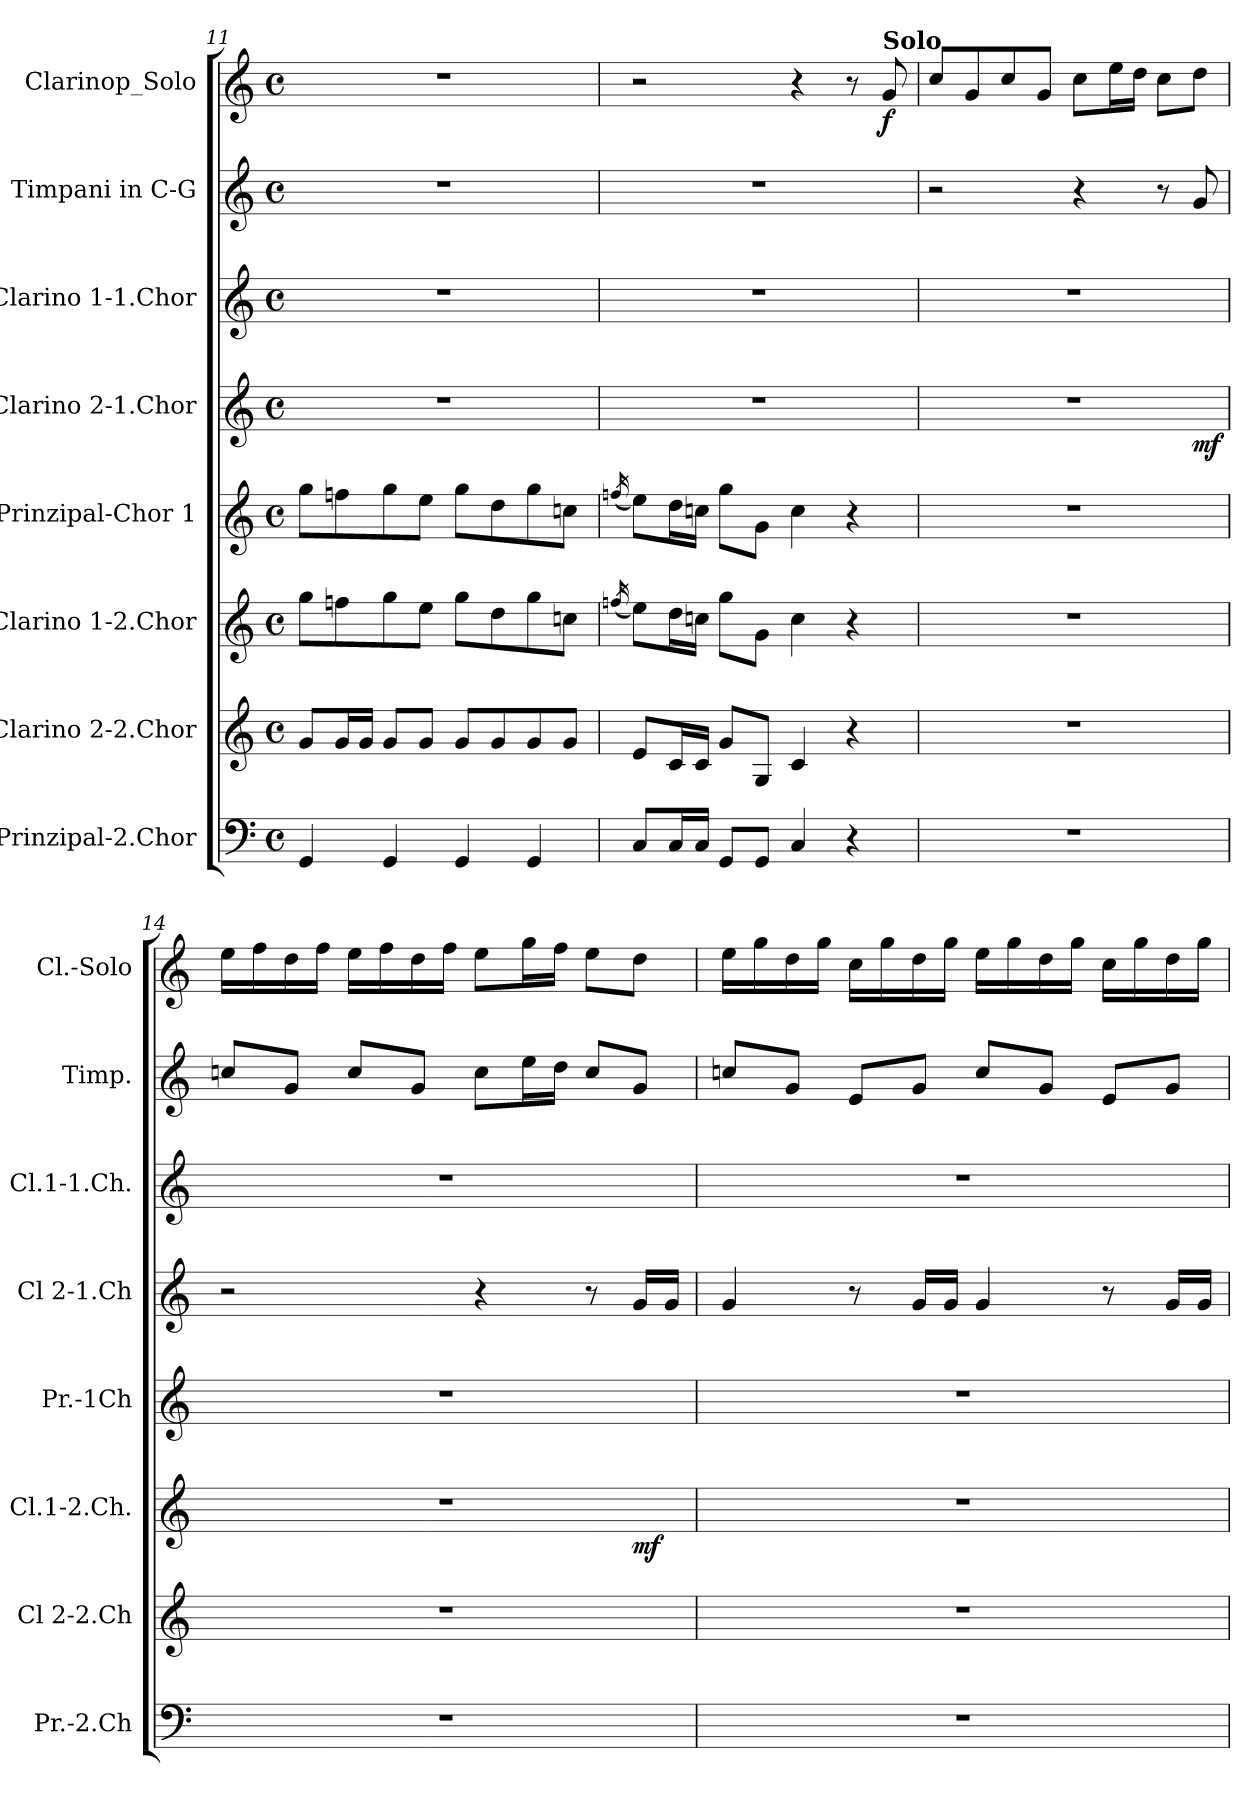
**kern	**kern	**kern	**dynam	**kern	**kern	**dynam	**kern	**kern	**kern	**dynam
*part8	*part7	*part6	*part6	*part5	*part4	*part4	*part3	*part2	*part1	*part1
*staff8	*staff7	*staff6	*staff6	*staff5	*staff4	*staff4	*staff3	*staff2	*staff1	*staff1
*I"Prinzipal-2.Chor	*I"Clarino 2-2.Chor	*I"Clarino 1-2.Chor	*	*I"Prinzipal-Chor 1	*I"Clarino 2-1.Chor	*	*I"Clarino 1-1.Chor	*I"Timpani in C-G	*I"Clarinop_Solo	*
*I'Pr.-2.Ch	*I'Cl 2-2.Ch	*I'Cl.1-2.Ch.	*	*I'Pr.-1Ch	*I'Cl 2-1.Ch	*	*I'Cl.1-1.Ch.	*I'Timp.	*I'Cl.-Solo	*
*clefF4	*clefG2	*clefG2	*	*clefG2	*clefG2	*	*clefG2	*clefG2	*clefG2	*
*	*	*ITrd1c2	*	*ITrd1c2	*	*	*ITrd1c2	*ITrd1c2	*	*
*M4/4	*M4/4	*M4/4	*	*M4/4	*M4/4	*	*M4/4	*M4/4	*M4/4	*
*met(c)	*met(c)	*met(c)	*	*met(c)	*met(c)	*	*met(c)	*met(c)	*met(c)	*
=11	=11	=11	=11	=11	=11	=11	=11	=11	=11	=11
4GG	8gL	8ffL	.	8ffL	1r	.	1r	1r	1r	.
.	16gL	8ee-	.	8ee-	.	.	.	.	.	.
.	16gJJ	.	.	.	.	.	.	.	.	.
4GG	8gL	8ff	.	8ff	.	.	.	.	.	.
.	8gJ	8ddJ	.	8ddJ	.	.	.	.	.	.
4GG	8gL	8ffL	.	8ffL	.	.	.	.	.	.
.	8g	8cc	.	8cc	.	.	.	.	.	.
4GG	8g	8ff	.	8ff	.	.	.	.	.	.
.	8gJ	8b-J	.	8b-J	.	.	.	.	.	.
=12	=12	=12	=12	=12	=12	=12	=12	=12	=12	=12
.	.	(>16qee-	.	(>16qee-	.	.	.	.	.	.
8CL	8eL	8ddL)	.	8ddL)	1r	.	1r	1r	2r	.
16CL	16cL	16ccL	.	16ccL	.	.	.	.	.	.
16CJJ	16cJJ	16b-JJ	.	16b-JJ	.	.	.	.	.	.
8GGL	8gL	8ffL	.	8ffL	.	.	.	.	.	.
8GGJ	8GJ	8fJ	.	8fJ	.	.	.	.	.	.
4C	4c	4b-	.	4b-	.	.	.	.	4r	.
4r	4r	4r	.	4r	.	.	.	.	8r	.
!	!	!	!	!	!	!	!	!	!LO:TX:a:B:t=Solo	!
!	!	!	!	!	!	!	!	!	!	!LO:DY:b
.	.	.	.	.	.	.	.	.	8g	f
!!LO:LB:g=z
=13	=13	=13	=13	=13	=13	=13	=13	=13	=13	=13
*	*	*	*	*	*^	*	*	*	*	*
1r	1r	1r	.	1r	1r	2..ryy	.	1r	2r	8ccL	.
.	.	.	.	.	.	.	.	.	.	8g	.
.	.	.	.	.	.	.	.	.	.	8cc	.
.	.	.	.	.	.	.	.	.	.	8gJ	.
.	.	.	.	.	.	.	.	.	4r	8ccL	.
.	.	.	.	.	.	.	.	.	.	16eeL	.
.	.	.	.	.	.	.	.	.	.	16ddJJ	.
.	.	.	.	.	.	.	.	.	8r	8ccL	.
!	!	!	!	!	!	!	!LO:DY:b	!	!	!	!
.	.	.	.	.	.	8ryy	mf	.	8f	8ddJ	.
*	*	*	*	*	*v	*v	*	*	*	*	*
=14	=14	=14	=14	=14	=14	=14	=14	=14	=14	=14
*	*	*^	*	*	*	*	*	*	*	*
1r	1r	1r	2..ryy	.	1r	2r	.	1r	8b-L	16eeLL	.
.	.	.	.	.	.	.	.	.	.	16ff	.
.	.	.	.	.	.	.	.	.	8fJ	16dd	.
.	.	.	.	.	.	.	.	.	.	16ffJJ	.
.	.	.	.	.	.	.	.	.	8b-L	16eeLL	.
.	.	.	.	.	.	.	.	.	.	16ff	.
.	.	.	.	.	.	.	.	.	8fJ	16dd	.
.	.	.	.	.	.	.	.	.	.	16ffJJ	.
.	.	.	.	.	.	4r	.	.	8b-L	8eeL	.
.	.	.	.	.	.	.	.	.	16ddL	16ggL	.
.	.	.	.	.	.	.	.	.	16ccJJ	16ffJJ	.
.	.	.	.	.	.	8r	.	.	8b-L	8eeL	.
!	!	!	!	!LO:DY:b	!	!	!	!	!	!	!
.	.	.	8ryy	mf	.	16gLL	.	.	8fJ	8ddJ	.
.	.	.	.	.	.	16gJJ	.	.	.	.	.
*	*	*v	*v	*	*	*	*	*	*	*	*
=15	=15	=15	=15	=15	=15	=15	=15	=15	=15	=15
1r	1r	1r	.	1r	4g	.	1r	8b-L	16eeLL	.
.	.	.	.	.	.	.	.	.	16gg	.
.	.	.	.	.	.	.	.	8fJ	16dd	.
.	.	.	.	.	.	.	.	.	16ggJJ	.
.	.	.	.	.	8r	.	.	8dL	16ccLL	.
.	.	.	.	.	.	.	.	.	16gg	.
.	.	.	.	.	16gLL	.	.	8fJ	16dd	.
.	.	.	.	.	16gJJ	.	.	.	16ggJJ	.
.	.	.	.	.	4g	.	.	8b-L	16eeLL	.
.	.	.	.	.	.	.	.	.	16gg	.
.	.	.	.	.	.	.	.	8fJ	16dd	.
.	.	.	.	.	.	.	.	.	16ggJJ	.
.	.	.	.	.	8r	.	.	8dL	16ccLL	.
.	.	.	.	.	.	.	.	.	16gg	.
.	.	.	.	.	16gLL	.	.	8fJ	16dd	.
.	.	.	.	.	16gJJ	.	.	.	16ggJJ	.
=	=	=	=	=	=	=	=	=	=	=
*-	*-	*-	*-	*-	*-	*-	*-	*-	*-	*-
